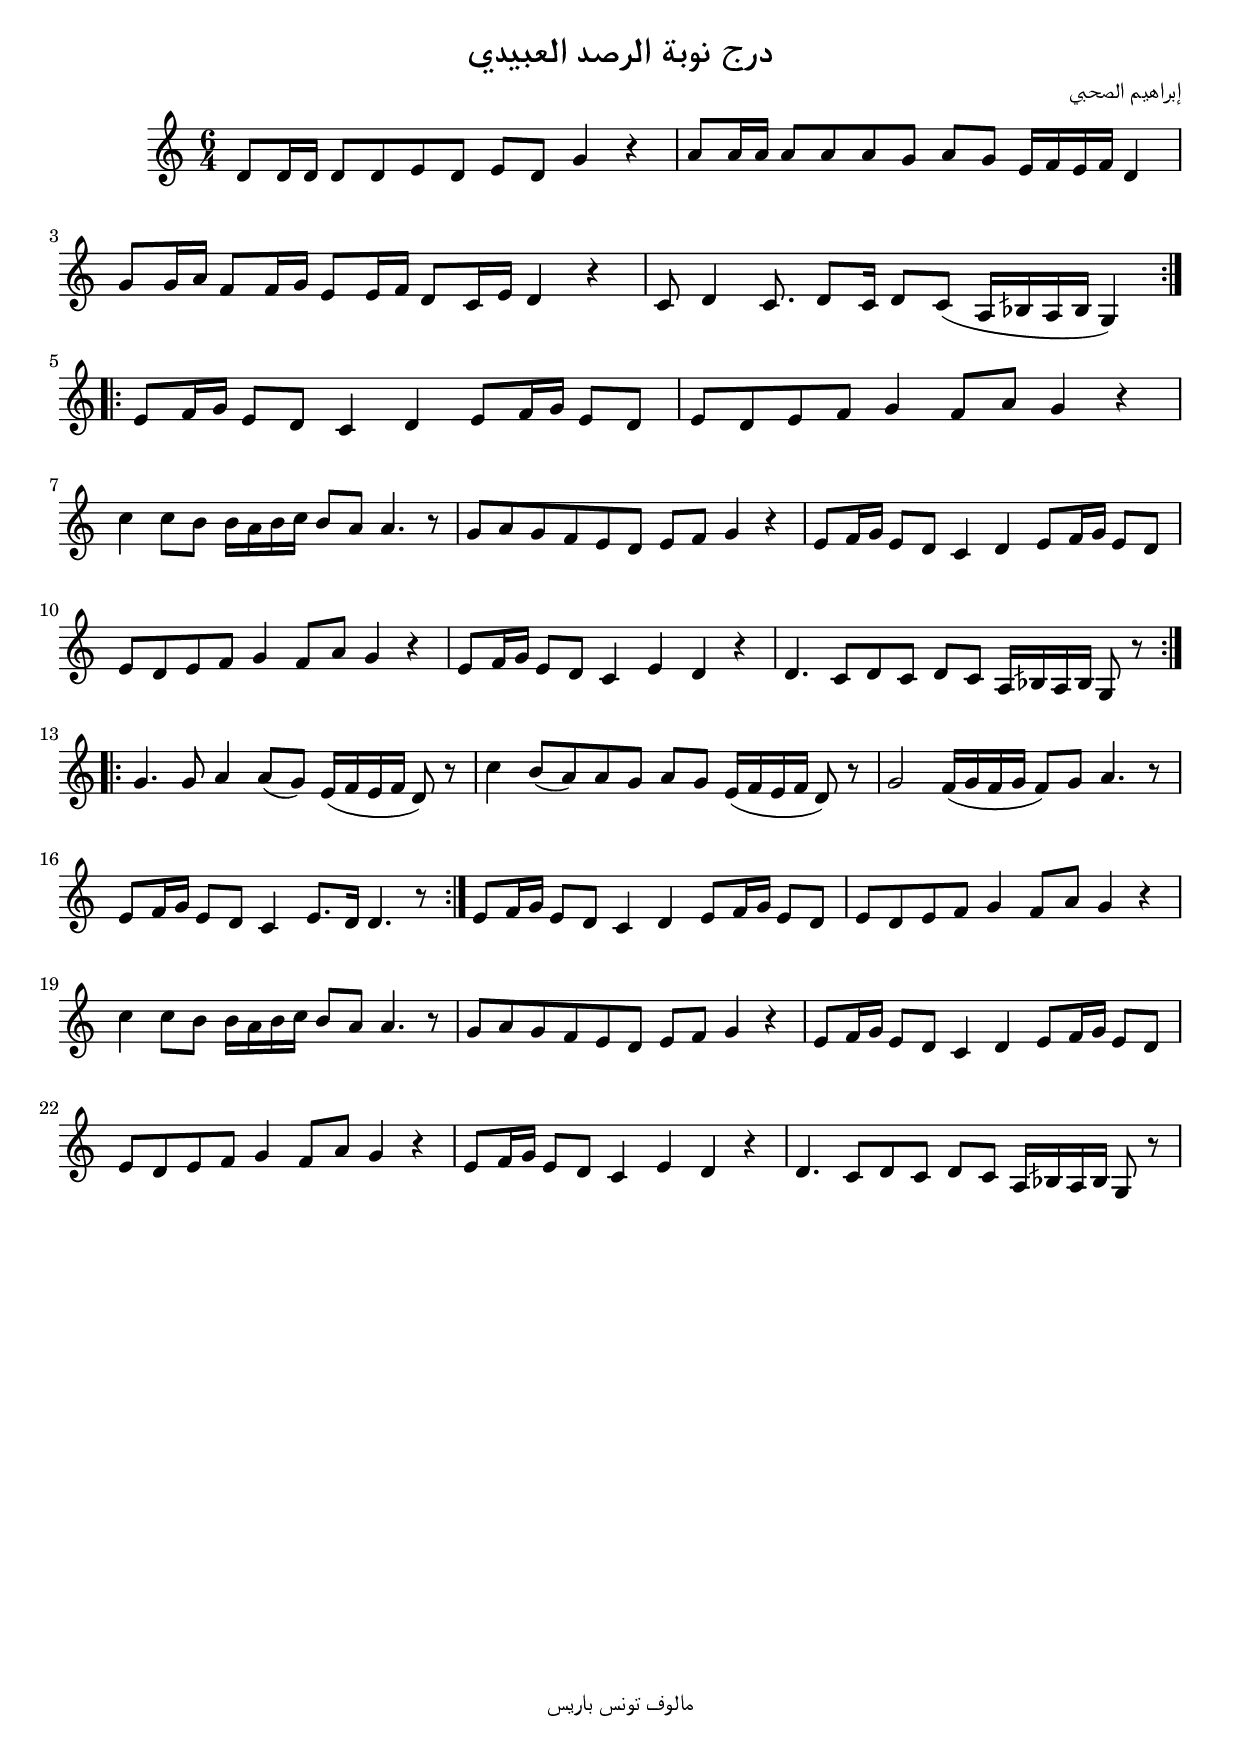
\language "italiano"
\include "arabic.ly"
\header {
  title = "درج نوبة الرصد العبيدي"
  composer = "إبراهيم الصحبي"
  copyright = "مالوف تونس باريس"
}
refrain = \relative do
{
  mi'8 fa16 sol mi8 re do4 re mi8 fa16 sol mi8 re |
  mi re mi fa sol4 fa8 la sol4 r |
  do do8 si si16 la si do si8 la la4. r8 |
  sol la sol fa mi re mi fa sol4 r |
  mi8 fa16 sol mi8 re do4 re4 mi8 fa16 sol16 mi8 re |
  mi re mi fa sol4 fa8 la sol4 r |
  mi8 fa16 sol mi8 re do4 mi re r |
  re4. do8 re do re do la16 sisb la sisb sol8 r |
}
nota = \relative do' {
  \time 6/4
  \repeat volta 2
  {
    re8 re16 re re8 re mi re mi re sol4 r |
    la8 la16 la la8 la la sol8 la sol8 mi16 fa mi fa re4 |
    sol8 sol16 la fa8 fa16 sol mi8 mi16 fa re8 do16 mi re4 r |
    do8 re4 do8. re8 do16 re8 do8 (la16 sisb la sisb sol4) |
  }
  \repeat volta 5
  {
    \refrain
  }
  \repeat volta 3
  {
    sol'4. sol8 la4 la8 (sol) mi16 (fa mi fa re8) r8 |
    do'4 si8 (la) la sol la sol mi16 (fa mi fa re8) r |
    sol2 fa16 (sol fa sol fa8) sol la4. r8 |
    mi8 fa16 sol mi8 re do4 mi8. re16 re4. r8 |
  }
  \refrain
}

\book
{
  \score
   {
      \new Staff \with {midiInstrument = #"violin"} \nota
      \layout { }
    }
  \score
  {
    \new StaffGroup
    <<
      \new Staff \new DrumStaff \drummode
      {
        \time 6/4
        \repeat unfold 4 {bd4 bd sn sn sn sn8 sn}
      }
      \new Staff \with {midiInstrument = #"violin"} \nota
    >>
    \midi {
    \tempo 4 = 80
    }
  }
}